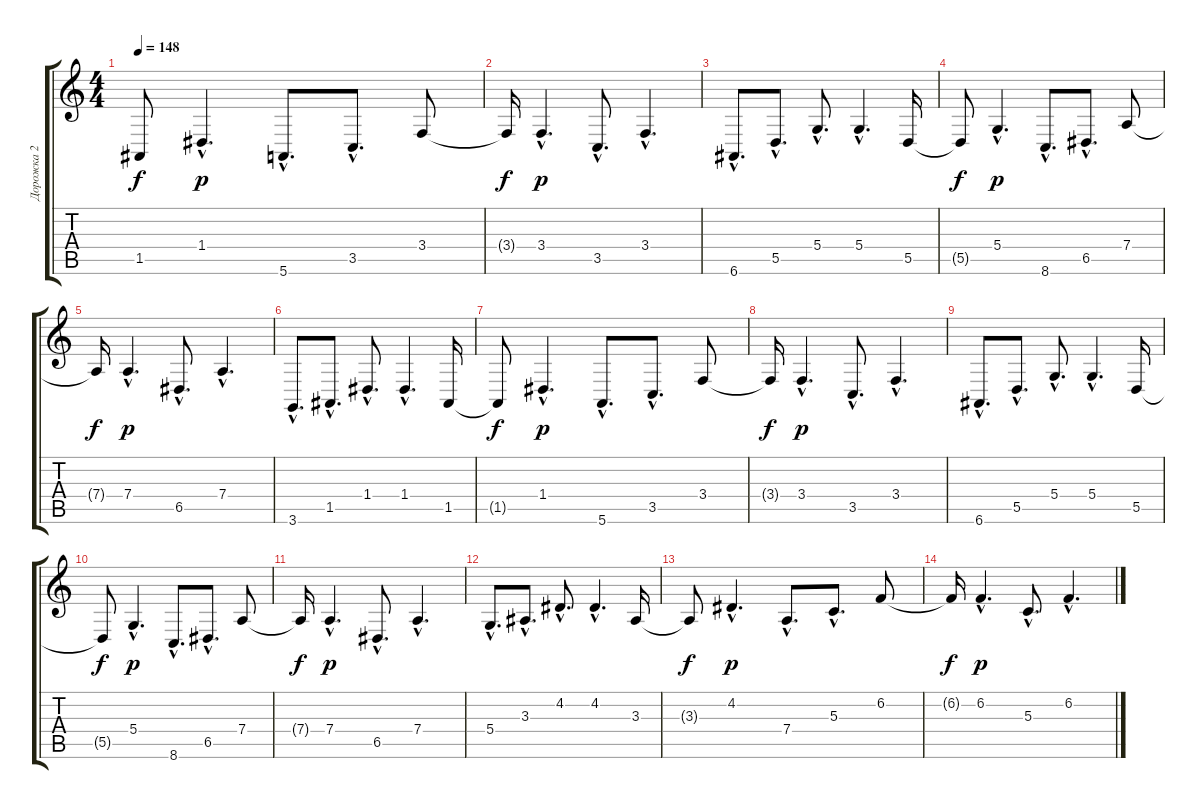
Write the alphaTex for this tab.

\track ("Дорожка 2" "Дорожка 2") {instrument acousticgrandpiano}
\staff {score tabs}
\tuning (E4 B3 G3 D3 A2 E2) {hide}
\ts (4 4)
\tempo 148
\clef g2
\ks c
1.5{t}.8{dy f} 1.4{hac}.4{d dy p} 5.6{hac}.8{d} 3.5{hac}.8{d} 3.4.8 |
3.4{t}.16{dy f} 3.4{hac}.4{d dy p} 3.5{hac}.8{d} 3.4{hac}.4{d} |
6.6{hac}.8{d} 5.5{hac}.8{d} 5.4{hac}.8{d} 5.4{hac}.4{d} 5.5.16 |
5.5{t}.8{dy f} 5.4{hac}.4{d dy p} 8.6{hac}.8{d} 6.5{hac}.8{d} 7.4.8 |
7.4{t}.16{dy f} 7.4{hac}.4{d dy p} 6.5{hac}.8{d} 7.4{hac}.4{d} |
3.6{hac}.8{d} 1.5{hac}.8{d} 1.4{hac}.8{d} 1.4{hac}.4{d} 1.5.16 |
1.5{t}.8{dy f} 1.4{hac}.4{d dy p} 5.6{hac}.8{d} 3.5{hac}.8{d} 3.4.8 |
3.4{t}.16{dy f} 3.4{hac}.4{d dy p} 3.5{hac}.8{d} 3.4{hac}.4{d} |
6.6{hac}.8{d} 5.5{hac}.8{d} 5.4{hac}.8{d} 5.4{hac}.4{d} 5.5.16 |
5.5{t}.8{dy f} 5.4{hac}.4{d dy p} 8.6{hac}.8{d} 6.5{hac}.8{d} 7.4.8 |
7.4{t}.16{dy f} 7.4{hac}.4{d dy p} 6.5{hac}.8{d} 7.4{hac}.4{d} |
5.4{hac}.8{d} 3.3{hac}.8{d} 4.2{hac}.8{d} 4.2{hac}.4{d} 3.3.16 |
3.3{t}.8{dy f} 4.2{hac}.4{d dy p} 7.4{hac}.8{d} 5.3{hac}.8{d} 6.2.8 |
6.2{t}.16{dy f} 6.2{hac}.4{d dy p} 5.3{hac}.8{d} 6.2{hac}.4{d}
